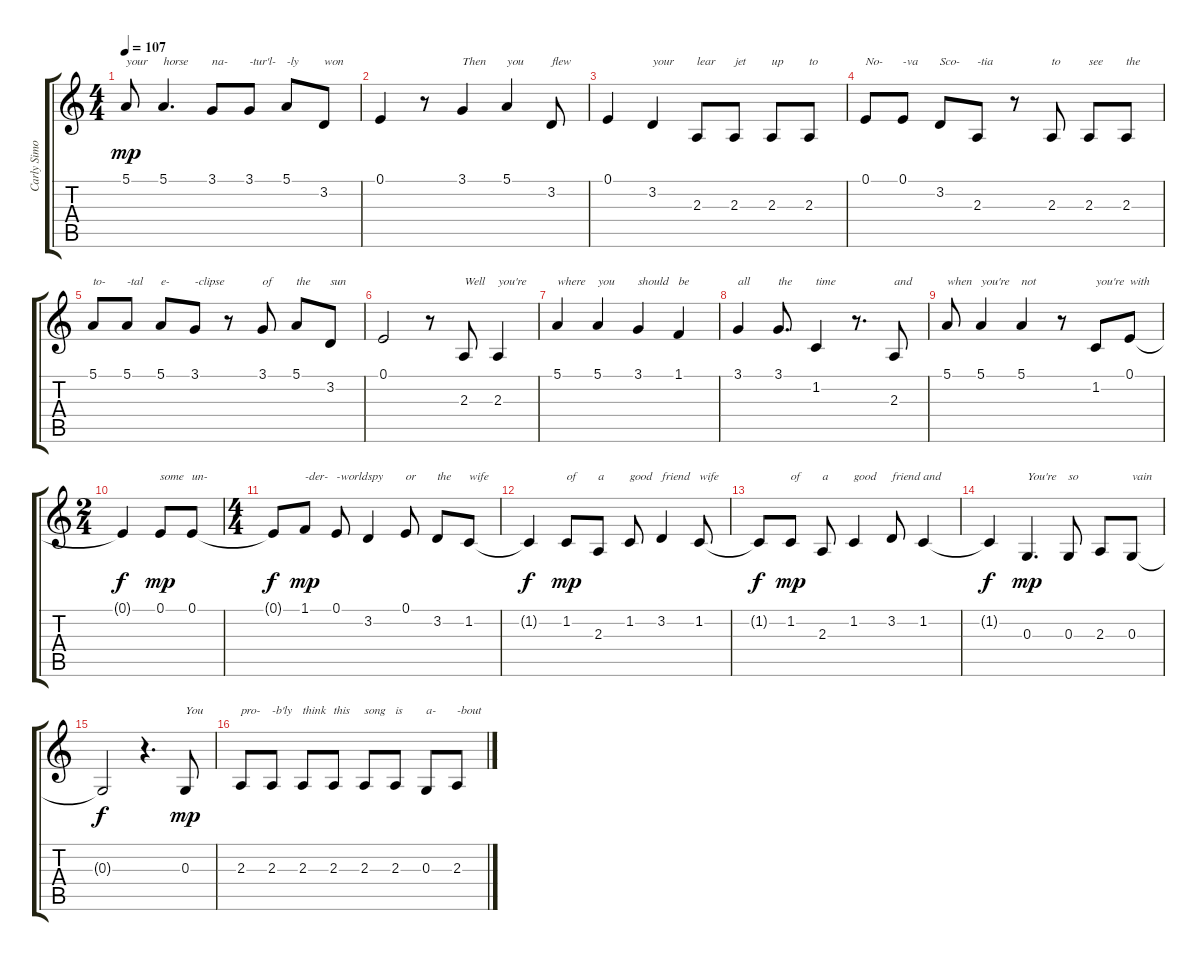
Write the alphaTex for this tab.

\track ("Carly Simon" "Carly Simo") {instrument clarinet}
\staff {score tabs}
\tuning (E4 B3 G3 D3 A2 E2) {hide}
\ts (4 4)
\tempo 107
\clef g2
\ks c
5.1.8{txt "your" dy mp} 5.1.4{d txt "horse"} 3.1.8{txt "na-"} 3.1.8{txt "-tur'l-"} 5.1.8{txt "-ly"} 3.2.8{txt "won"} |
0.1.4 r.8 3.1.4{txt "Then"} 5.1.4{txt "you"} 3.2.8{txt "flew"} |
0.1.4 3.2.4{txt "your"} 2.3.8{txt "lear"} 2.3.8{txt "jet"} 2.3.8{txt "up"} 2.3.8{txt "to"} |
0.1.8{txt "No-"} 0.1.8{txt "-va"} 3.2.8{txt "Sco-"} 2.3.8{txt "-tia"} r.8 2.3.8{txt "to"} 2.3.8{txt "see"} 2.3.8{txt "the"} |
5.1.8{txt "to-"} 5.1.8{txt "-tal"} 5.1.8{txt "e-"} 3.1.8{txt "-clipse"} r.8 3.1.8{txt "of"} 5.1.8{txt "the"} 3.2.8{txt "sun"} |
0.1.2 r.8 2.3.8{txt "Well"} 2.3.4{txt "you're"} |
5.1.4{txt "where"} 5.1.4{txt "you"} 3.1.4{txt "should"} 1.1.4{txt "be"} |
3.1.4{txt "all"} 3.1.8{d txt "the"} 1.2.4{txt "time"} r.8{d} 2.3.8{txt "and"} |
5.1.8{txt "when"} 5.1.4{txt "you're"} 5.1.4{txt "not"} r.8 1.2.8{txt "you're"} 0.1.8{txt "with"} |
\ts (2 4)
0.1{t}.4{dy f} 0.1.8{txt "some" dy mp} 0.1.8{txt "un-"} |
\ts (4 4)
0.1{t}.8{dy f} 1.1.8{txt "-der-" dy mp} 0.1.8{txt "-world"} 3.2.4{txt "spy"} 0.1.8{txt "or"} 3.2.8{txt "the"} 1.2.8{txt "wife"} |
1.2{t}.4{dy f} 1.2.8{txt "of" dy mp} 2.3.8{txt "a"} 1.2.8{txt "good"} 3.2.4{txt "friend"} 1.2.8{txt "wife"} |
1.2{t}.8{dy f} 1.2.8{txt "of" dy mp} 2.3.8{txt "a"} 1.2.4{txt "good"} 3.2.8{txt "friend"} 1.2.4{txt "and"} |
1.2{t}.4{dy f} 0.3.4{d txt "You're" dy mp} 0.3.8{txt "so"} 2.3.8 0.3.8{txt "vain"} |
0.3{t}.2{dy f} r.4{d} 0.3.8{txt "You" dy mp} |
2.3.8{txt "pro-"} 2.3.8{txt "-b'ly"} 2.3.8{txt "think"} 2.3.8{txt "this"} 2.3.8{txt "song"} 2.3.8{txt "is"} 0.3.8{txt "a-"} 2.3.8{txt "-bout"}
